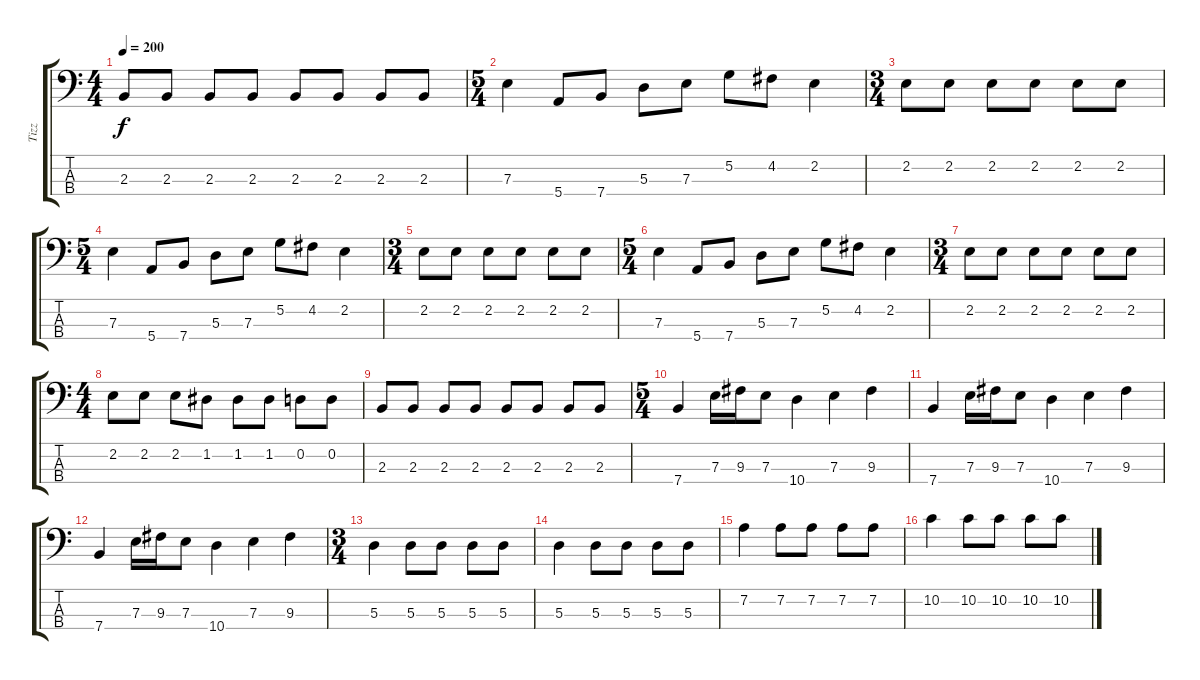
\track ("Tizz" "Tizz") {instrument electricbassfinger}
\staff {score tabs}
\tuning (G2 D2 A1 E1) {hide}
\ts (4 4)
\tempo 200
\clef f4
\ks c
2.3.8{dy f} 2.3.8 2.3.8 2.3.8 2.3.8 2.3.8 2.3.8 2.3.8 |
\ts (5 4)
7.3.4 5.4.8 7.4.8 5.3.8 7.3.8 5.2.8 4.2.8 2.2.4 |
\ts (3 4)
2.2.8 2.2.8 2.2.8 2.2.8 2.2.8 2.2.8 |
\ts (5 4)
7.3.4 5.4.8 7.4.8 5.3.8 7.3.8 5.2.8 4.2.8 2.2.4 |
\ts (3 4)
2.2.8 2.2.8 2.2.8 2.2.8 2.2.8 2.2.8 |
\ts (5 4)
7.3.4 5.4.8 7.4.8 5.3.8 7.3.8 5.2.8 4.2.8 2.2.4 |
\ts (3 4)
2.2.8 2.2.8 2.2.8 2.2.8 2.2.8 2.2.8 |
\ts (4 4)
2.2.8 2.2.8 2.2.8 1.2.8 1.2.8 1.2.8 0.2.8 0.2.8 |
2.3.8 2.3.8 2.3.8 2.3.8 2.3.8 2.3.8 2.3.8 2.3.8 |
\ts (5 4)
7.4.4 7.3.16 9.3.16 7.3.8 10.4.4 7.3.4 9.3.4 |
7.4.4 7.3.16 9.3.16 7.3.8 10.4.4 7.3.4 9.3.4 |
7.4.4 7.3.16 9.3.16 7.3.8 10.4.4 7.3.4 9.3.4 |
\ts (3 4)
5.3.4 5.3.8 5.3.8 5.3.8 5.3.8 |
5.3.4 5.3.8 5.3.8 5.3.8 5.3.8 |
7.2.4 7.2.8 7.2.8 7.2.8 7.2.8 |
10.2.4 10.2.8 10.2.8 10.2.8 10.2.8
